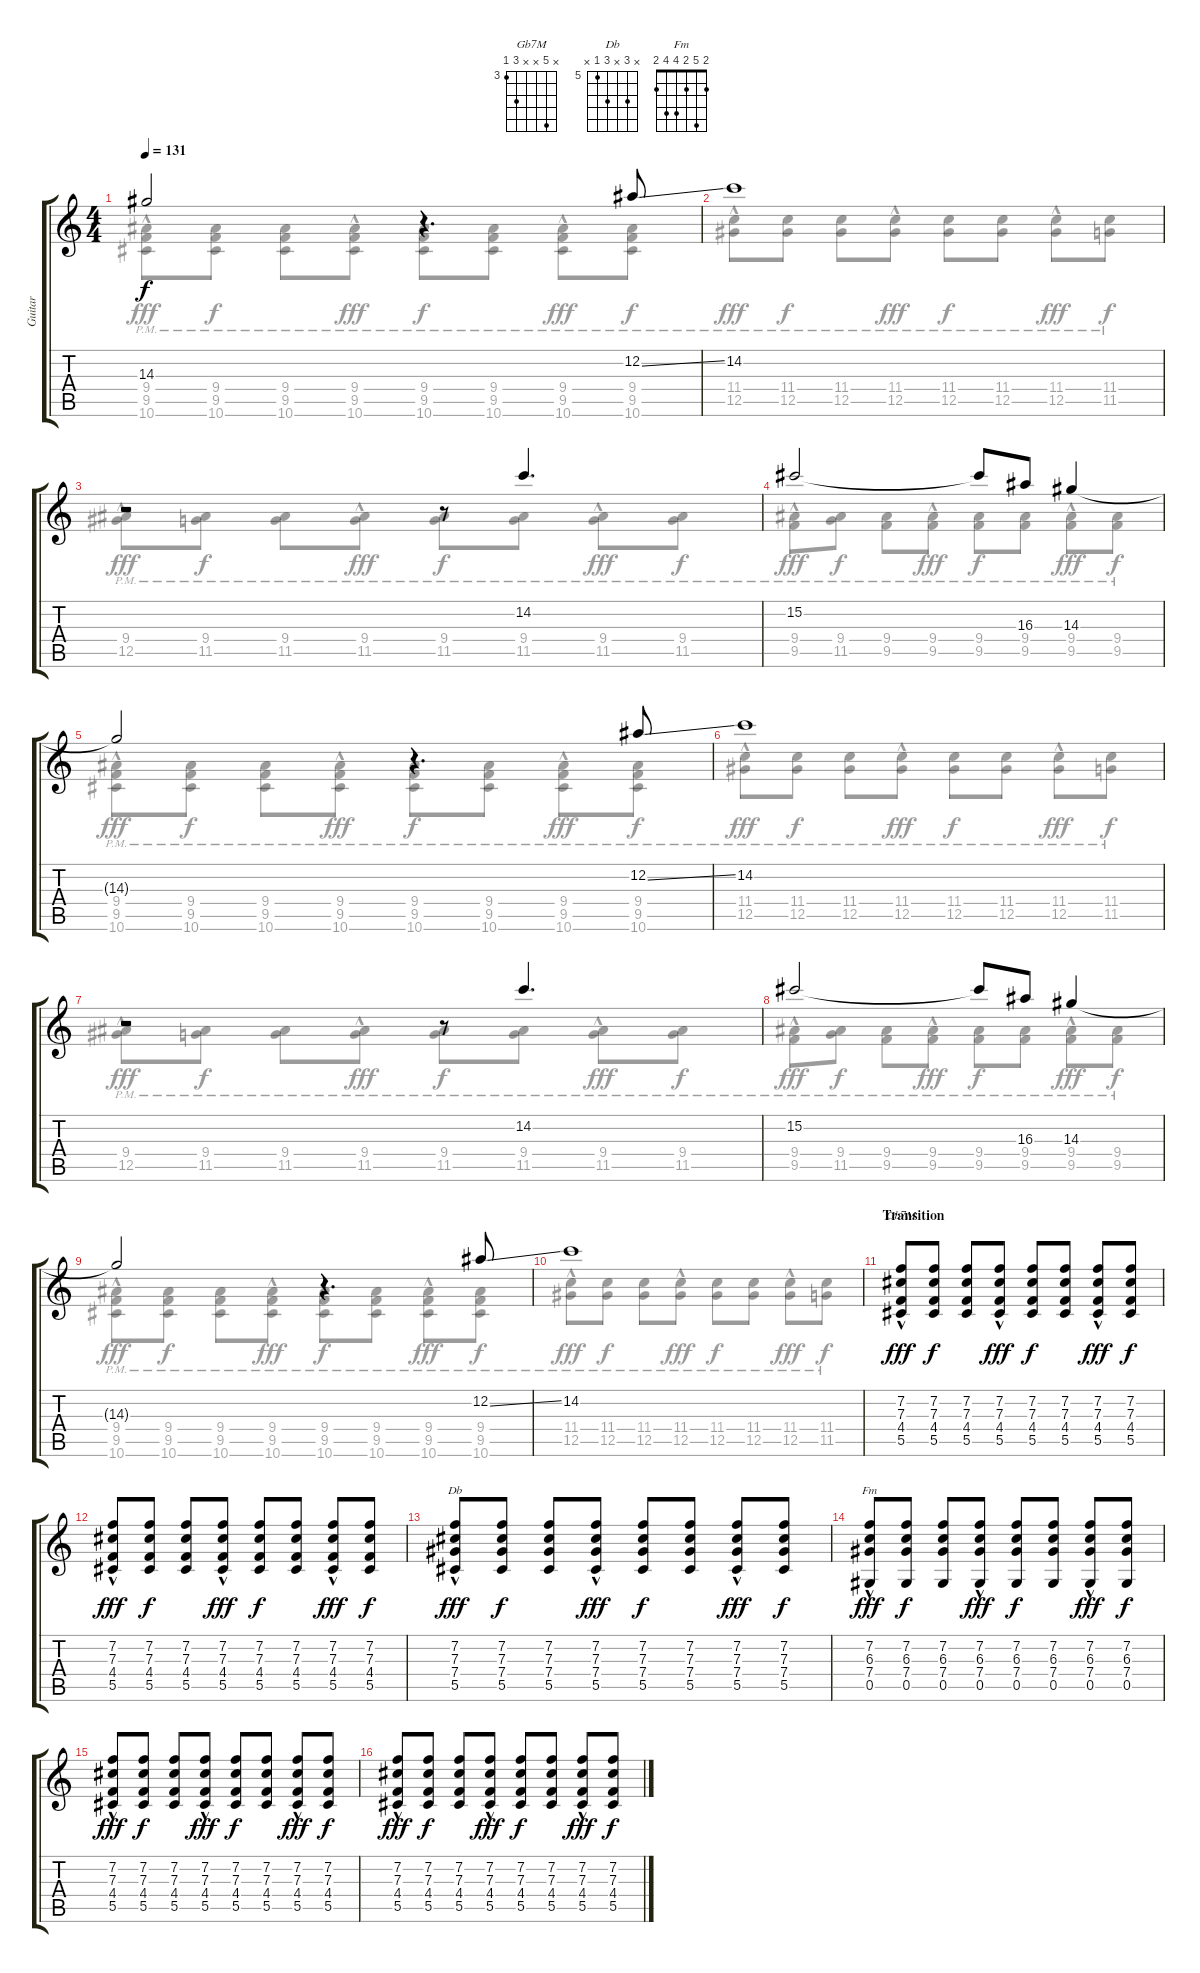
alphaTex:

\track ("Guitar" "Guitar") {instrument electricguitarclean}
\staff {score tabs}
\tuning (Eb4 Bb3 Gb3 Db3 Ab2 Eb2) {hide}
\chord ("Gb7M" x 7 x x 5 3) {firstfret 3}
\chord ("Db" x 7 x 7 5 x) {firstfret 5}
\chord ("Fm" 2 5 2 4 4 2)
\voice
\ts (4 4)
\tempo 131
\clef g2
\ks c
14.3{t}.2{dy f} r.4{d} 12.2{ss}.8 |
14.2.1 |
r.2 r.8 14.2.4{d} |
15.2.2 15.2{t}.8 16.3.8 14.3.4 |
14.3{t}.2 r.4{d} 12.2{ss}.8 |
14.2.1 |
r.2 r.8 14.2.4{d} |
15.2.2 15.2{t}.8 16.3.8 14.3.4 |
14.3{t}.2 r.4{d} 12.2{ss}.8 |
14.2.1 |
\section ("" "Transition")
(7.2{hac} 7.3{hac} 4.4{hac} 5.5{hac}).8{ch "Gb7M" dy fff} (7.2 7.3 4.4 5.5).8{dy f} (7.2 7.3 4.4 5.5).8 (7.2{hac} 7.3{hac} 4.4{hac} 5.5{hac}).8{dy fff} (7.2 7.3 4.4 5.5).8{dy f} (7.2 7.3 4.4 5.5).8 (7.2{hac} 7.3{hac} 4.4{hac} 5.5{hac}).8{dy fff} (7.2 7.3 4.4 5.5).8{dy f} |
(7.2{hac} 7.3{hac} 4.4{hac} 5.5{hac}).8{dy fff} (7.2 7.3 4.4 5.5).8{dy f} (7.2 7.3 4.4 5.5).8 (7.2{hac} 7.3{hac} 4.4{hac} 5.5{hac}).8{dy fff} (7.2 7.3 4.4 5.5).8{dy f} (7.2 7.3 4.4 5.5).8 (7.2{hac} 7.3{hac} 4.4{hac} 5.5{hac}).8{dy fff} (7.2 7.3 4.4 5.5).8{dy f} |
(7.2{hac} 7.3{hac} 7.4{hac} 5.5{hac}).8{ch "Db" dy fff} (7.2 7.3 7.4 5.5).8{dy f} (7.2 7.3 7.4 5.5).8 (7.2{hac} 7.3{hac} 7.4{hac} 5.5{hac}).8{dy fff} (7.2 7.3 7.4 5.5).8{dy f} (7.2 7.3 7.4 5.5).8 (7.2{hac} 7.3{hac} 7.4{hac} 5.5{hac}).8{dy fff} (7.2 7.3 7.4 5.5).8{dy f} |
(7.2{hac} 6.3{hac} 7.4{hac} 0.5{hac}).8{ch "Fm" dy fff} (7.2 6.3 7.4 0.5).8{dy f} (7.2 6.3 7.4 0.5).8 (7.2{hac} 6.3{hac} 7.4{hac} 0.5{hac}).8{dy fff} (7.2 6.3 7.4 0.5).8{dy f} (7.2 6.3 7.4 0.5).8 (7.2{hac} 6.3{hac} 7.4{hac} 0.5{hac}).8{dy fff} (7.2 6.3 7.4 0.5).8{dy f} |
(7.2{hac} 7.3{hac} 4.4{hac} 5.5{hac}).8{dy fff} (7.2 7.3 4.4 5.5).8{dy f} (7.2 7.3 4.4 5.5).8 (7.2{hac} 7.3{hac} 4.4{hac} 5.5{hac}).8{dy fff} (7.2 7.3 4.4 5.5).8{dy f} (7.2 7.3 4.4 5.5).8 (7.2{hac} 7.3{hac} 4.4{hac} 5.5{hac}).8{dy fff} (7.2 7.3 4.4 5.5).8{dy f} |
(7.2{hac} 7.3{hac} 4.4{hac} 5.5{hac}).8{dy fff} (7.2 7.3 4.4 5.5).8{dy f} (7.2 7.3 4.4 5.5).8 (7.2{hac} 7.3{hac} 4.4{hac} 5.5{hac}).8{dy fff} (7.2 7.3 4.4 5.5).8{dy f} (7.2 7.3 4.4 5.5).8 (7.2{hac} 7.3{hac} 4.4{hac} 5.5{hac}).8{dy fff} (7.2 7.3 4.4 5.5).8{dy f}
\voice
\clef g2
\ottava regular
\simile none
\ks c
(9.4{hac pm} 9.5{hac pm} 10.6{hac pm}).8{dy fff} (9.4{pm} 9.5{pm} 10.6{pm}).8{dy f} (9.4{pm} 9.5{pm} 10.6{pm}).8 (9.4{hac pm} 9.5{hac pm} 10.6{hac pm}).8{dy fff} (9.4{pm} 9.5{pm} 10.6{pm}).8{dy f} (9.4{pm} 9.5{pm} 10.6{pm}).8 (9.4{hac pm} 9.5{hac pm} 10.6{hac pm}).8{dy fff} (9.4{pm} 9.5{pm} 10.6{pm}).8{dy f} |
(11.4{hac pm} 12.5{hac pm}).8{dy fff} (11.4{pm} 12.5{pm}).8{dy f} (11.4{pm} 12.5{pm}).8 (11.4{hac pm} 12.5{hac pm}).8{dy fff} (11.4{pm} 12.5{pm}).8{dy f} (11.4{pm} 12.5{pm}).8 (11.4{hac pm} 12.5{hac pm}).8{dy fff} (11.4{pm} 11.5{pm}).8{dy f} |
(9.4{hac pm} 12.5{hac pm}).8{dy fff} (9.4{pm} 11.5{pm}).8{dy f} (9.4{pm} 11.5{pm}).8 (9.4{hac pm} 11.5{hac pm}).8{dy fff} (9.4{pm} 11.5{pm}).8{dy f} (9.4{pm} 11.5{pm}).8 (9.4{hac pm} 11.5{hac pm}).8{dy fff} (9.4{pm} 11.5{pm}).8{dy f} |
(9.4{hac pm} 9.5{hac pm}).8{dy fff} (9.4{pm} 11.5{pm}).8{dy f} (9.4{pm} 9.5{pm}).8 (9.4{hac pm} 9.5{hac pm}).8{dy fff} (9.4{pm} 9.5{pm}).8{dy f} (9.4{pm} 9.5{pm}).8 (9.4{hac pm} 9.5{hac pm}).8{dy fff} (9.4{pm} 9.5{pm}).8{dy f} |
(9.4{hac pm} 9.5{hac pm} 10.6{hac pm}).8{dy fff} (9.4{pm} 9.5{pm} 10.6{pm}).8{dy f} (9.4{pm} 9.5{pm} 10.6{pm}).8 (9.4{hac pm} 9.5{hac pm} 10.6{hac pm}).8{dy fff} (9.4{pm} 9.5{pm} 10.6{pm}).8{dy f} (9.4{pm} 9.5{pm} 10.6{pm}).8 (9.4{hac pm} 9.5{hac pm} 10.6{hac pm}).8{dy fff} (9.4{pm} 9.5{pm} 10.6{pm}).8{dy f} |
(11.4{hac pm} 12.5{hac pm}).8{dy fff} (11.4{pm} 12.5{pm}).8{dy f} (11.4{pm} 12.5{pm}).8 (11.4{hac pm} 12.5{hac pm}).8{dy fff} (11.4{pm} 12.5{pm}).8{dy f} (11.4{pm} 12.5{pm}).8 (11.4{hac pm} 12.5{hac pm}).8{dy fff} (11.4{pm} 11.5{pm}).8{dy f} |
(9.4{hac pm} 12.5{hac pm}).8{dy fff} (9.4{pm} 11.5{pm}).8{dy f} (9.4{pm} 11.5{pm}).8 (9.4{hac pm} 11.5{hac pm}).8{dy fff} (9.4{pm} 11.5{pm}).8{dy f} (9.4{pm} 11.5{pm}).8 (9.4{hac pm} 11.5{hac pm}).8{dy fff} (9.4{pm} 11.5{pm}).8{dy f} |
(9.4{hac pm} 9.5{hac pm}).8{dy fff} (9.4{pm} 11.5{pm}).8{dy f} (9.4{pm} 9.5{pm}).8 (9.4{hac pm} 9.5{hac pm}).8{dy fff} (9.4{pm} 9.5{pm}).8{dy f} (9.4{pm} 9.5{pm}).8 (9.4{hac pm} 9.5{hac pm}).8{dy fff} (9.4{pm} 9.5{pm}).8{dy f} |
(9.4{hac pm} 9.5{hac pm} 10.6{hac pm}).8{dy fff} (9.4{pm} 9.5{pm} 10.6{pm}).8{dy f} (9.4{pm} 9.5{pm} 10.6{pm}).8 (9.4{hac pm} 9.5{hac pm} 10.6{hac pm}).8{dy fff} (9.4{pm} 9.5{pm} 10.6{pm}).8{dy f} (9.4{pm} 9.5{pm} 10.6{pm}).8 (9.4{hac pm} 9.5{hac pm} 10.6{hac pm}).8{dy fff} (9.4{pm} 9.5{pm} 10.6{pm}).8{dy f} |
(11.4{hac pm} 12.5{hac pm}).8{dy fff} (11.4{pm} 12.5{pm}).8{dy f} (11.4{pm} 12.5{pm}).8 (11.4{hac pm} 12.5{hac pm}).8{dy fff} (11.4{pm} 12.5{pm}).8{dy f} (11.4{pm} 12.5{pm}).8 (11.4{hac pm} 12.5{hac pm}).8{dy fff} (11.4{pm} 11.5{pm}).8{dy f} |
|
|
|
|
|
